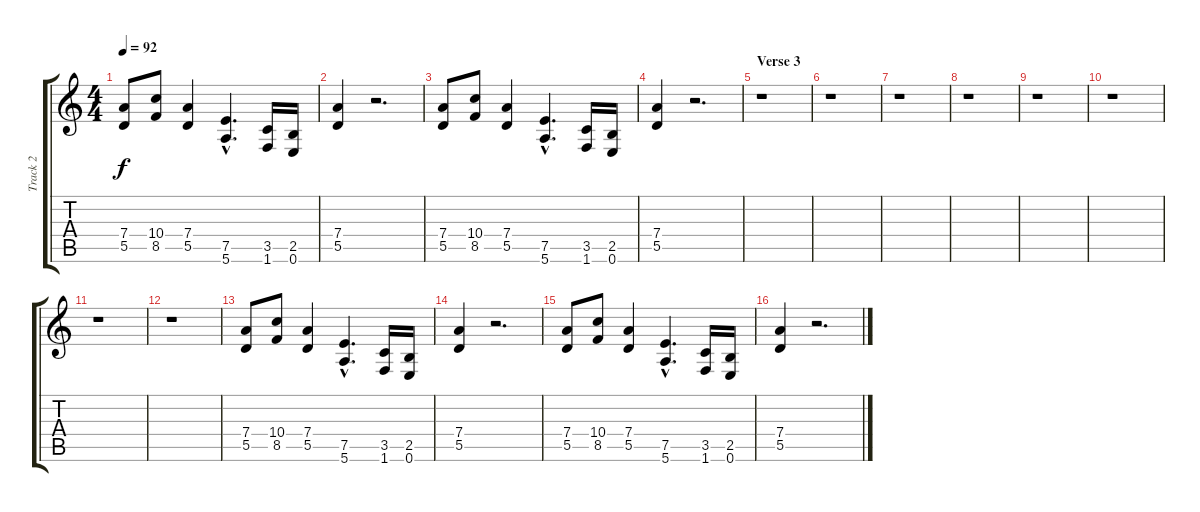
\track ("Track 2" "Track 2") {instrument distortionguitar}
\staff {score tabs}
\tuning (E4 B3 G3 D3 A2 E2) {hide}
\ts (4 4)
\tempo 92
\clef g2
\ks c
(7.4 5.5).8{dy f} (10.4 8.5).8 (7.4 5.5).4 (7.5{hac} 5.6{hac}).4{d} (3.5 1.6).16 (2.5 0.6).16 |
(7.4 5.5).4 r.2{d} |
(7.4 5.5).8 (10.4 8.5).8 (7.4 5.5).4 (7.5{hac} 5.6{hac}).4{d} (3.5 1.6).16 (2.5 0.6).16 |
(7.4 5.5).4 r.2{d} |
\section ("" "Verse 3")
r.1 |
r.1 |
r.1 |
r.1 |
r.1 |
r.1 |
r.1 |
r.1 |
(7.4 5.5).8 (10.4 8.5).8 (7.4 5.5).4 (7.5{hac} 5.6{hac}).4{d} (3.5 1.6).16 (2.5 0.6).16 |
(7.4 5.5).4 r.2{d} |
(7.4 5.5).8 (10.4 8.5).8 (7.4 5.5).4 (7.5{hac} 5.6{hac}).4{d} (3.5 1.6).16 (2.5 0.6).16 |
(7.4 5.5).4 r.2{d}
